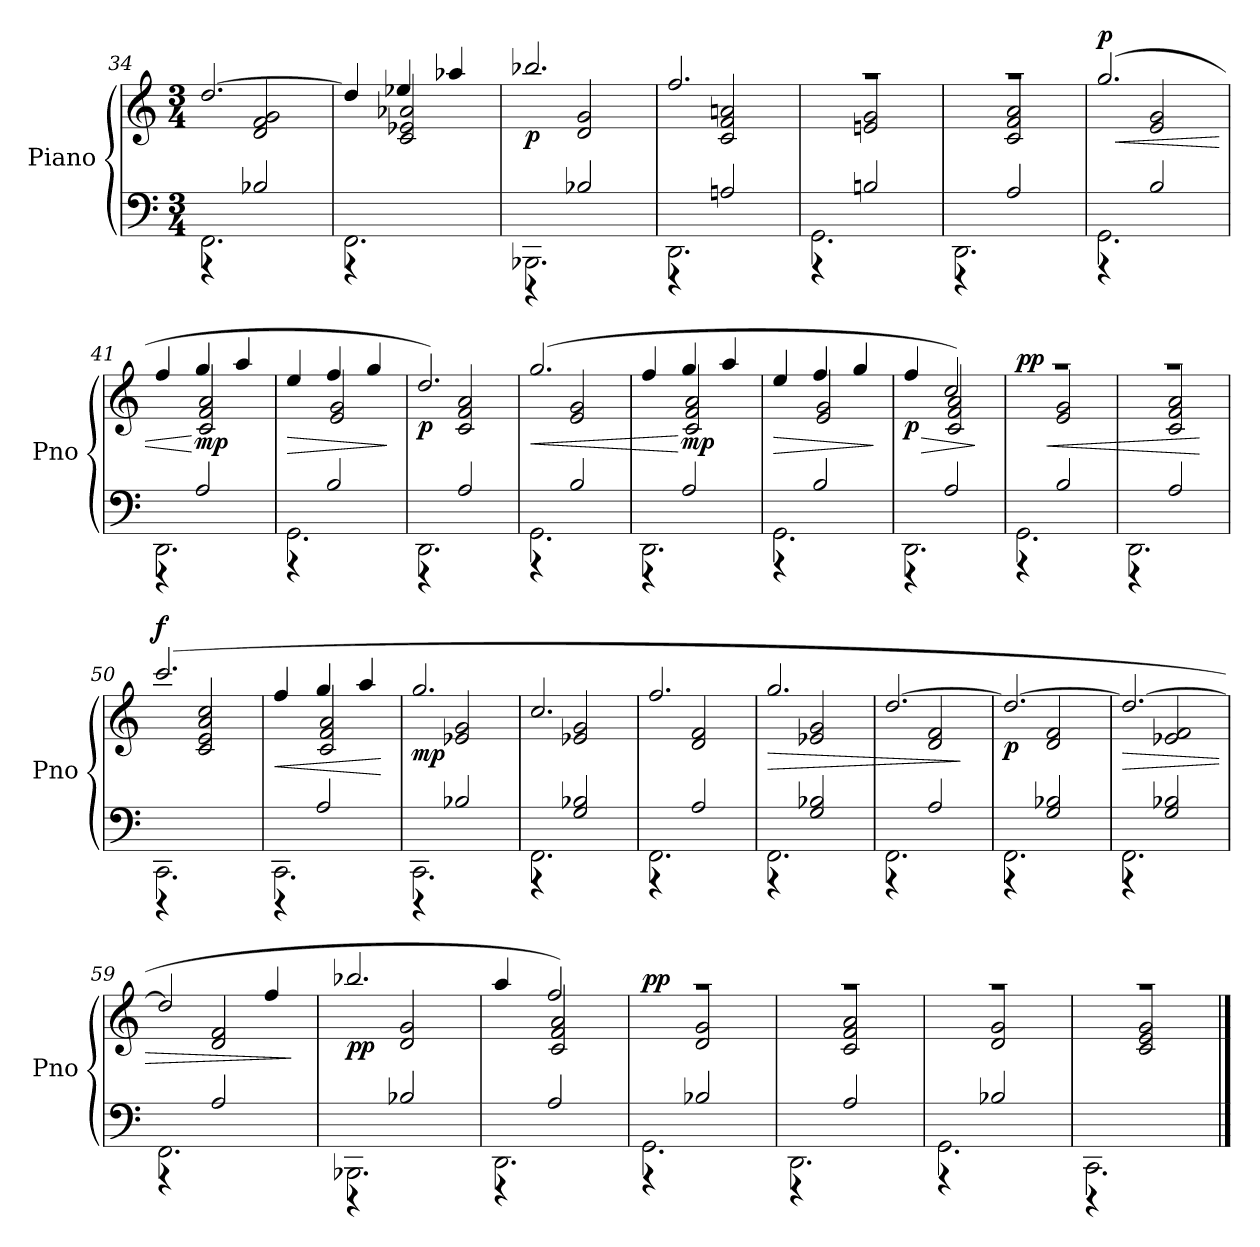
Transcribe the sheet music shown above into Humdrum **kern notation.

**kern	**kern	**dynam
*part1	*part1	*part1
*staff2	*staff1	*staff1/2
*I"Piano	*	*
*I'Pno	*	*
*clefF4	*clefG2	*
*k[]	*k[]	*
*M3/4	*M3/4	*
=34	=34	=34
*^	*^	*
*	*^	*	*	*
2.FF\	4r	4ryy	[2.dd/	4ryy	.
.	2ryy	2B-X/	.	2d/ 2f/ 2g/	.
*	*v	*v	*	*	*
=35	=35	=35	=35	=35
2.FF\	4r	4dd/]	4ryy	.
.	2ryy	4ee-X/	2c/ 2e-X/ 2a-X/	.
.	.	4aa-X/	.	.
!!LO:LB:g=z	!!
=36	=36	=36	=36	=36
*	*^	*	*	*
!	!	!	!	!	!LO:DY:b
2.BBB-X\	4r	4ryy	2.bb-X/	4ryy	p
.	2ryy	2B-X/	.	2d/ 2g/	.
=37	=37	=37	=37	=37	=37
2.DD\	4r	4ryy	2.ff/	4ryy	.
.	2ryy	2An/	.	2c/ 2f/ 2an/	.
=38	=38	=38	=38	=38	=38
2.GG\	4r	4ryy	2.raa	4ryy	.
.	2ryy	2Bn/	.	2en/ 2g/	.
=39	=39	=39	=39	=39	=39
2.DD\	4r	4ryy	2.raa	4ryy	.
.	2ryy	2A/	.	2c/ 2f/ 2a/	.
=40	=40	=40	=40	=40	=40
!	!	!	!	!	!LO:HP:b
!	!	!	!	!	!LO:DY:n=1:a
2.GG\	4r	4ryy	(>2.gg/	4ryy	< p
.	2ryy	2B/	.	2e/ 2g/	.
=41	=41	=41	=41	=41	=41
2.DD\	4r	4ryy	4ff/	4ryy	.
!	!	!	!	!	!LO:DY:n=1:b
.	2ryy	2A/	4gg/	2c/ 2f/ 2a/	[ mp
.	.	.	4aa/	.	.
!!LO:LB:g=z	!!
=42	=42	=42	=42	=42	=42
!	!	!	!	!	!LO:HP:b
2.GG\	4r	4ryy	4ee/	4ryy	>
.	2ryy	2B/	4ff/	2e/ 2g/	.
.	.	.	4gg/	.	.
*v	*v	*v	*	*	*
*	*v	*v	*
.	.	]
=43	=43	=43
*^	*^	*
*	*^	*	*	*
!	!	!	!	!	!LO:DY:b
2.DD\	4r	4ryy	2.dd/)	4ryy	p
.	2ryy	2A/	.	2c/ 2f/ 2a/	.
=44	=44	=44	=44	=44	=44
!	!	!	!	!	!LO:HP:b
2.GG\	4r	4ryy	(>2.gg/	4ryy	<
.	2ryy	2B/	.	2e/ 2g/	.
=45	=45	=45	=45	=45	=45
2.DD\	4r	4ryy	4ff/	4ryy	.
!	!	!	!	!	!LO:DY:n=1:b
.	2ryy	2A/	4gg/	2c/ 2f/ 2a/	[ mp
.	.	.	4aa/	.	.
=46	=46	=46	=46	=46	=46
!	!	!	!	!	!LO:HP:b
2.GG\	4r	4ryy	4ee/	4ryy	>
.	2ryy	2B/	4ff/	2e/ 2g/	.
.	.	.	4gg/	.	.
*v	*v	*v	*	*	*
*	*v	*v	*
.	.	]
=47	=47	=47
*^	*	*
*	*^	*	*
!	!	!	!	!LO:HP:b
*	*	*	*^	*
!	!	!	!	!	!LO:DY:n=1:b
2.DD\	4r	4ryy	4ff/	4ryy	> p
.	2ryy	2A/	2cc/)	2c/ 2f/ 2a/	.
*v	*v	*v	*	*	*
*	*v	*v	*
.	.	]
!!LO:LB:g=z
=48	=48	=48
*^	*	*
*	*^	*	*
!	!	!	!	!LO:HP:b
*	*	*	*^	*
!	!	!	!	!	!LO:DY:n=1:a
2.GG\	4r	4ryy	2.raa	4ryy	< pp
.	2ryy	2B/	.	2e/ 2g/	.
=49	=49	=49	=49	=49	=49
2.DD\	4r	4ryy	2.raa	4ryy	.
.	2ryy	2A/	.	2c/ 2f/ 2a/	.
*v	*v	*v	*	*	*
*	*v	*v	*
.	.	[
=50	=50	=50
*^	*^	*
!	!	!	!	!LO:DY:a
2.CC\	4r	(>2.ccc/	4ryy	f
.	2ryy	.	2c/ 2e/ 2a/ 2cc/	.
=51	=51	=51	=51	=51
*	*^	*	*	*
!	!	!	!	!	!LO:HP:b
2.CC\	4r	4ryy	4ff/	4ryy	<
.	2ryy	2A/	4gg/	2c/ 2f/ 2a/	.
.	.	.	4aa/	.	.
*v	*v	*v	*	*	*
*	*v	*v	*
.	.	[
=52	=52	=52
*^	*^	*
*	*^	*	*	*
!	!	!	!	!	!LO:DY:b
2.CC\	4r	4ryy	2.gg/	4ryy	mp
.	2ryy	2B-X/	.	2e-X/ 2g/	.
=53	=53	=53	=53	=53	=53
2.FF\	4r	4ryy	2.cc/	4ryy	.
.	2ryy	2G/ 2B-X/	.	2e-X/ 2g/	.
!!LO:LB:g=z	!!
=54	=54	=54	=54	=54	=54
2.FF\	4r	4ryy	2.ff/	4ryy	.
.	2ryy	2A/	.	2d/ 2f/	.
=55	=55	=55	=55	=55	=55
!	!	!	!	!	!LO:HP:b
2.FF\	4r	4ryy	2.gg/	4ryy	>
.	2ryy	2G/ 2B-X/	.	2e-X/ 2g/	.
=56	=56	=56	=56	=56	=56
2.FF\	4r	4ryy	[2.dd/	4ryy	.
.	2ryy	2A/	.	2d/ 2f/	.
*v	*v	*v	*	*	*
*	*v	*v	*
.	.	]
=57	=57	=57
*^	*^	*
*	*^	*	*	*
!	!	!	!	!	!LO:DY:b
2.FF\	4r	4ryy	2.dd/_	4ryy	p
.	2ryy	2G/ 2B-X/	.	2d/ 2f/	.
=58	=58	=58	=58	=58	=58
!	!	!	!	!	!LO:HP:b
2.FF\	4r	4ryy	2.dd/_	4ryy	>
.	2ryy	2G/ 2B-X/	.	2e-X/ 2f/	.
=59	=59	=59	=59	=59	=59
2.FF\	4r	4ryy	2dd/]	4ryy	.
.	2ryy	2A/	.	2d/ 2f/	.
.	.	.	4ff/	.	.
*v	*v	*v	*	*	*
*	*v	*v	*
.	.	]
!!LO:LB:g=z
=60	=60	=60
*^	*^	*
*	*^	*	*	*
!	!	!	!	!	!LO:DY:b
2.BBB-X\	4r	4ryy	2.bb-X/	4ryy	pp
.	2ryy	2B-X/	.	2d/ 2g/	.
=61	=61	=61	=61	=61	=61
2.DD\	4r	4ryy	4aa/	4ryy	.
.	2ryy	2A/	2ff/)	2c/ 2f/ 2a/	.
=62	=62	=62	=62	=62	=62
!	!	!	!	!	!LO:DY:a
2.GG\	4r	4ryy	2.raa	4ryy	pp
.	2ryy	2B-X/	.	2d/ 2g/	.
=63	=63	=63	=63	=63	=63
2.DD\	4r	4ryy	2.raa	4ryy	.
.	2ryy	2A/	.	2c/ 2f/ 2a/	.
=64	=64	=64	=64	=64	=64
2.GG\	4r	4ryy	2.raa	4ryy	.
.	2ryy	2B-X/	.	2d/ 2g/	.
*	*v	*v	*	*	*
=65	=65	=65	=65	=65
2.CC\	4r	2.raa	4ryy	.
.	2ryy	.	2c/ 2e/ 2g/	.
*v	*v	*	*	*
*	*v	*v	*
==	==	==
*-	*-	*-
